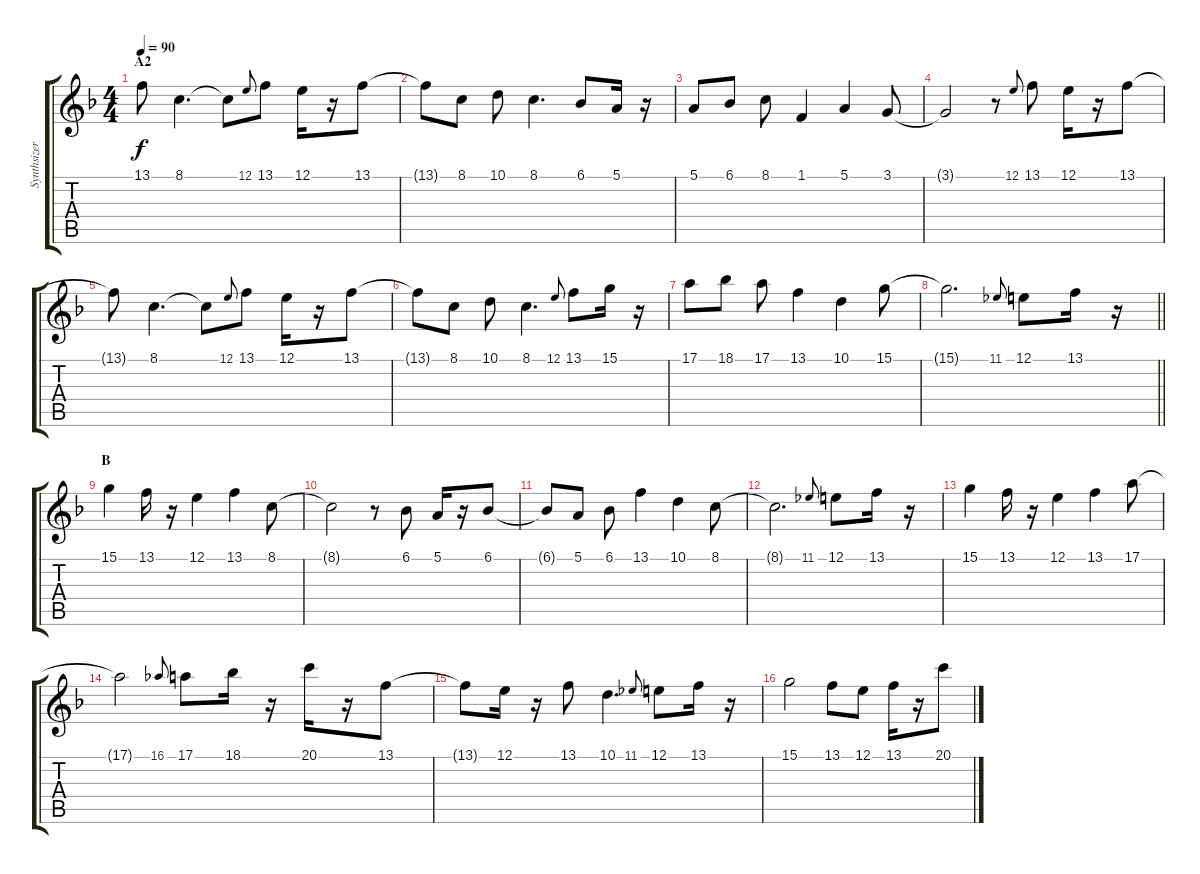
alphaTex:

\track ("Synthsizer" "Synthsizer") {instrument electricpiano1}
\staff {score tabs}
\tuning (E4 B3 G3 D3 A2 E2) {hide}
\ts (4 4)
\section ("" "A2")
\tempo 90
\clef g2
\ks f
13.1{t}.8{dy f} 8.1.4{d} 8.1{t}.8 12.1.8{gr onbeat} 13.1.8 12.1.16 r.16 13.1.8 |
13.1{t}.8 8.1.8 10.1.8 8.1.4{d} 6.1.8 5.1.16 r.16 |
5.1.8 6.1.8 8.1.8 1.1.4 5.1.4 3.1.8{volume 6} |
3.1{t}.2 r.8 12.1.8{gr onbeat} 13.1.8{volume 16} 12.1.16 r.16 13.1.8 |
13.1{t}.8 8.1.4{d} 8.1{t}.8 12.1.8{gr onbeat} 13.1.8 12.1.16 r.16 13.1.8 |
13.1{t}.8 8.1.8 10.1.8 8.1.4{d} 12.1.8{gr onbeat} 13.1.8 15.1.16 r.16 |
17.1.8 18.1.8 17.1.8 13.1.4 10.1.4 15.1.8{volume 6} |
\barLineRight lightlight
15.1{t}.2{d} 11.1.8{gr onbeat} 12.1.8{volume 16} 13.1.16 r.16 |
\section ("" "B")
15.1.4 13.1.16 r.16 12.1.4 13.1.4 8.1.8{volume 6} |
8.1{t}.2 r.8 6.1.8{volume 16} 5.1.16 r.16 6.1.8 |
6.1{t}.8 5.1.8 6.1.8 13.1.4 10.1.4 8.1.8{volume 6} |
8.1{t}.2{d} 11.1.8{gr onbeat} 12.1.8{volume 16} 13.1.16 r.16 |
15.1.4 13.1.16 r.16 12.1.4 13.1.4 17.1.8{volume 6} |
17.1{t}.2 16.1.8{gr onbeat} 17.1.8{volume 16} 18.1.16 r.16 20.1.16 r.16 13.1.8 |
13.1{t}.8 12.1.16 r.16 13.1.8 10.1.4{d} 11.1.8{gr onbeat} 12.1.8 13.1.16 r.16 |
15.1.2 13.1.8 12.1.8 13.1.16 r.16 20.1.8{volume 5}
